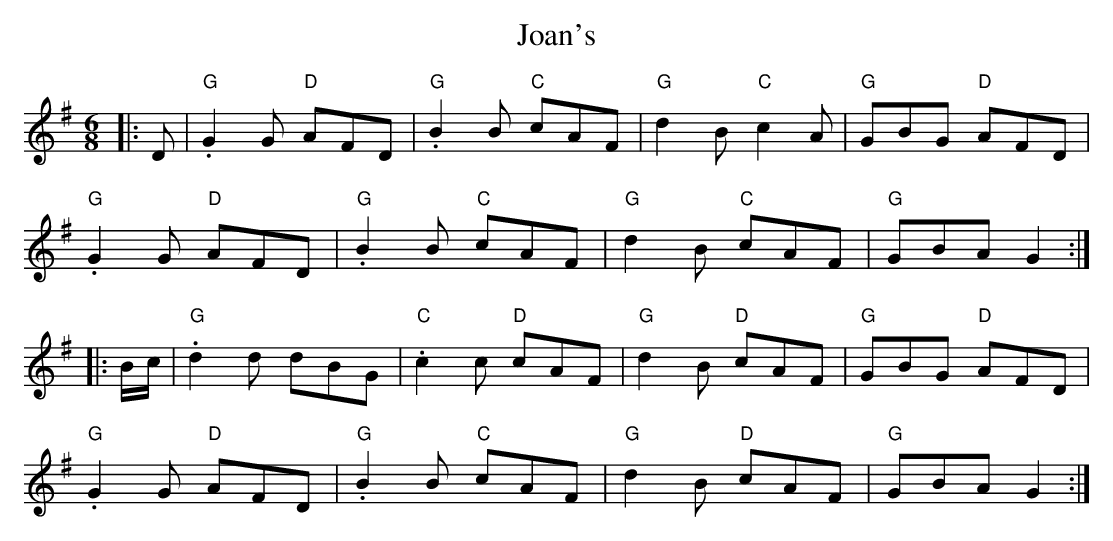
X:1
T:Joan's
M:6/8
L:1/8
K:Gmaj
|:D|"G".G2 G "D"AFD|"G".B2B "C"cAF|"G"d2B "C"c2A|"G"GBG "D"AFD|
"G".G2 G "D"AFD|"G".B2B "C"cAF|"G"d2B "C"cAF|"G"GBA G2:|
|:B/c/|"G".d2d dBG|"C".c2c "D"cAF|"G"d2B "D"cAF|"G"GBG "D"AFD|
"G".G2 G "D"AFD|"G".B2B "C"cAF|"G"d2B "D"cAF|"G"GBA G2:|
